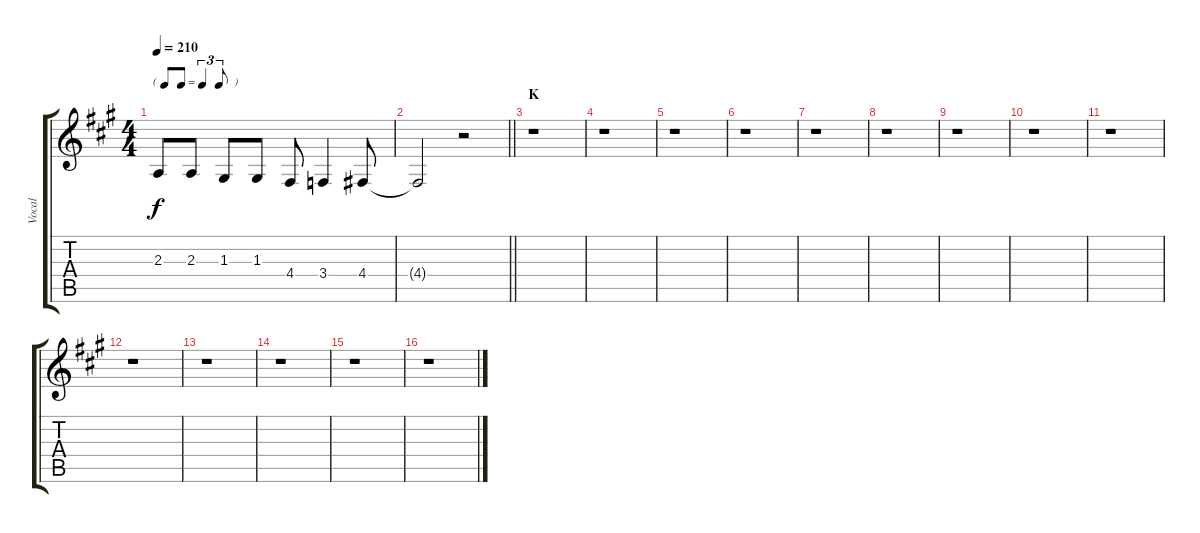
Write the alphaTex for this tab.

\track ("Vocal" "Vocal") {instrument flute}
\staff {score tabs}
\tuning (E4 B3 G3 D3 A2 E2) {hide}
\ts (4 4)
\tf triplet8th
\tempo 210
\clef g2
\ks a
2.3.8{dy f} 2.3.8 1.3.8 1.3.8 4.4.8 3.4.4 4.4.8 |
\barLineRight lightlight
4.4{t}.2 r.2 |
\section ("" "K")
r.1 |
r.1 |
r.1 |
r.1 |
r.1 |
r.1 |
r.1 |
r.1 |
r.1 |
r.1 |
r.1 |
r.1 |
r.1 |
r.1
